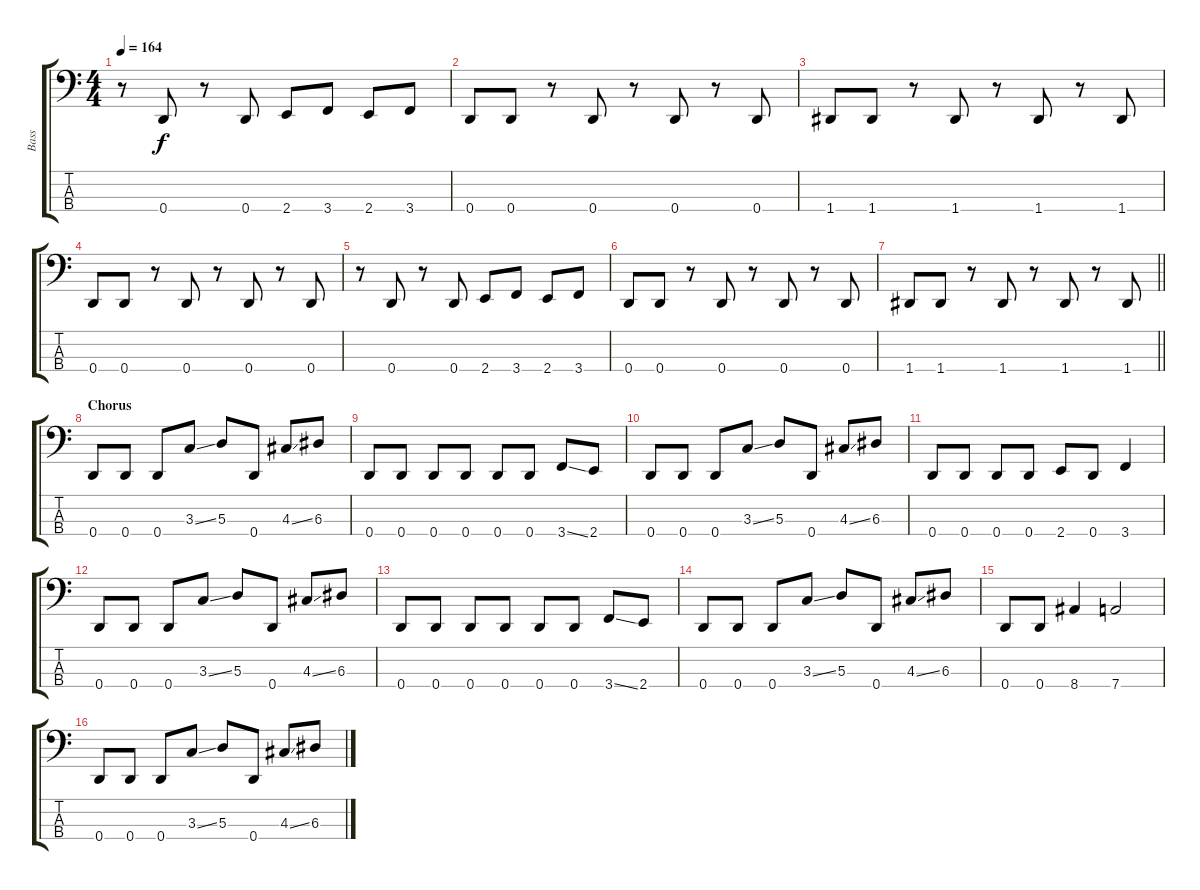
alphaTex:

\track ("Bass" "Bass") {instrument electricbassfinger}
\staff {score tabs}
\tuning (G2 D2 A1 D1) {hide}
\ts (4 4)
\tempo 164
\clef f4
\ks c
r.8{dy f} 0.4.8 r.8 0.4.8 2.4.8 3.4.8 2.4.8 3.4.8 |
0.4.8 0.4.8 r.8 0.4.8 r.8 0.4.8 r.8 0.4.8 |
1.4.8 1.4.8 r.8 1.4.8 r.8 1.4.8 r.8 1.4.8 |
0.4.8 0.4.8 r.8 0.4.8 r.8 0.4.8 r.8 0.4.8 |
r.8 0.4.8 r.8 0.4.8 2.4.8 3.4.8 2.4.8 3.4.8 |
0.4.8 0.4.8 r.8 0.4.8 r.8 0.4.8 r.8 0.4.8 |
\barLineRight lightlight
1.4.8 1.4.8 r.8 1.4.8 r.8 1.4.8 r.8 1.4.8 |
\section ("" "Chorus")
0.4.8 0.4.8 0.4.8 3.3{ss}.8 5.3.8 0.4.8 4.3{ss}.8 6.3.8 |
0.4.8 0.4.8 0.4.8 0.4.8 0.4.8 0.4.8 3.4{ss}.8 2.4.8 |
0.4.8 0.4.8 0.4.8 3.3{ss}.8 5.3.8 0.4.8 4.3{ss}.8 6.3.8 |
0.4.8 0.4.8 0.4.8 0.4.8 2.4.8 0.4.8 3.4.4 |
0.4.8 0.4.8 0.4.8 3.3{ss}.8 5.3.8 0.4.8 4.3{ss}.8 6.3.8 |
0.4.8 0.4.8 0.4.8 0.4.8 0.4.8 0.4.8 3.4{ss}.8 2.4.8 |
0.4.8 0.4.8 0.4.8 3.3{ss}.8 5.3.8 0.4.8 4.3{ss}.8 6.3.8 |
0.4.8 0.4.8 8.4.4 7.4.2 |
0.4.8 0.4.8 0.4.8 3.3{ss}.8 5.3.8 0.4.8 4.3{ss}.8 6.3.8
